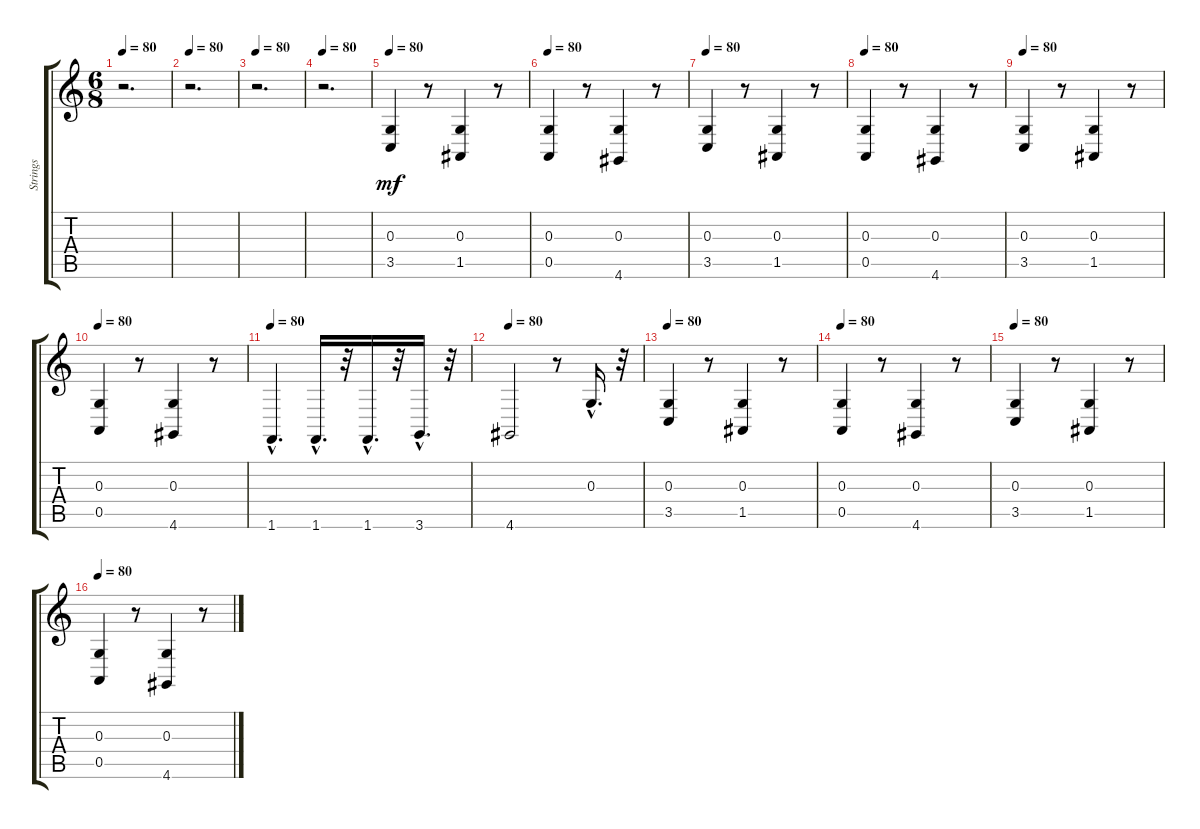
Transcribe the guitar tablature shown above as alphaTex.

\track ("Strings" "Strings") {instrument stringensemble2}
\staff {score tabs}
\tuning (E4 B3 G3 D3 A2 E2) {hide}
\ts (6 8)
\tempo 80
\clef g2
\ks c
r.2{d dy mf instrument stringensemble2} |
\tempo 80
r.2{d} |
\tempo 80
r.2{d} |
\tempo 80
r.2{d} |
\tempo 80
(0.3 3.5).4 r.8 (0.3 1.5).4 r.8 |
\tempo 80
(0.3 0.5).4 r.8 (0.3 4.6).4 r.8 |
\tempo 80
(0.3 3.5).4 r.8 (0.3 1.5).4 r.8 |
\tempo 80
(0.3 0.5).4 r.8 (0.3 4.6).4 r.8 |
\tempo 80
(0.3 3.5).4 r.8 (0.3 1.5).4 r.8 |
\tempo 80
(0.3 0.5).4 r.8 (0.3 4.6).4 r.8 |
\tempo 80
1.6{hac}.4{d} 1.6{hac}.16{d} r.32 1.6{hac}.16{d} r.32 3.6{hac}.16{d} r.32 |
\tempo 80
4.6.2 r.8 0.3{hac}.16{d} r.32 |
\tempo 80
(0.3 3.5).4 r.8 (0.3 1.5).4 r.8 |
\tempo 80
(0.3 0.5).4 r.8 (0.3 4.6).4 r.8 |
\tempo 80
(0.3 3.5).4 r.8 (0.3 1.5).4 r.8 |
\tempo 80
(0.3 0.5).4 r.8 (0.3 4.6).4 r.8
